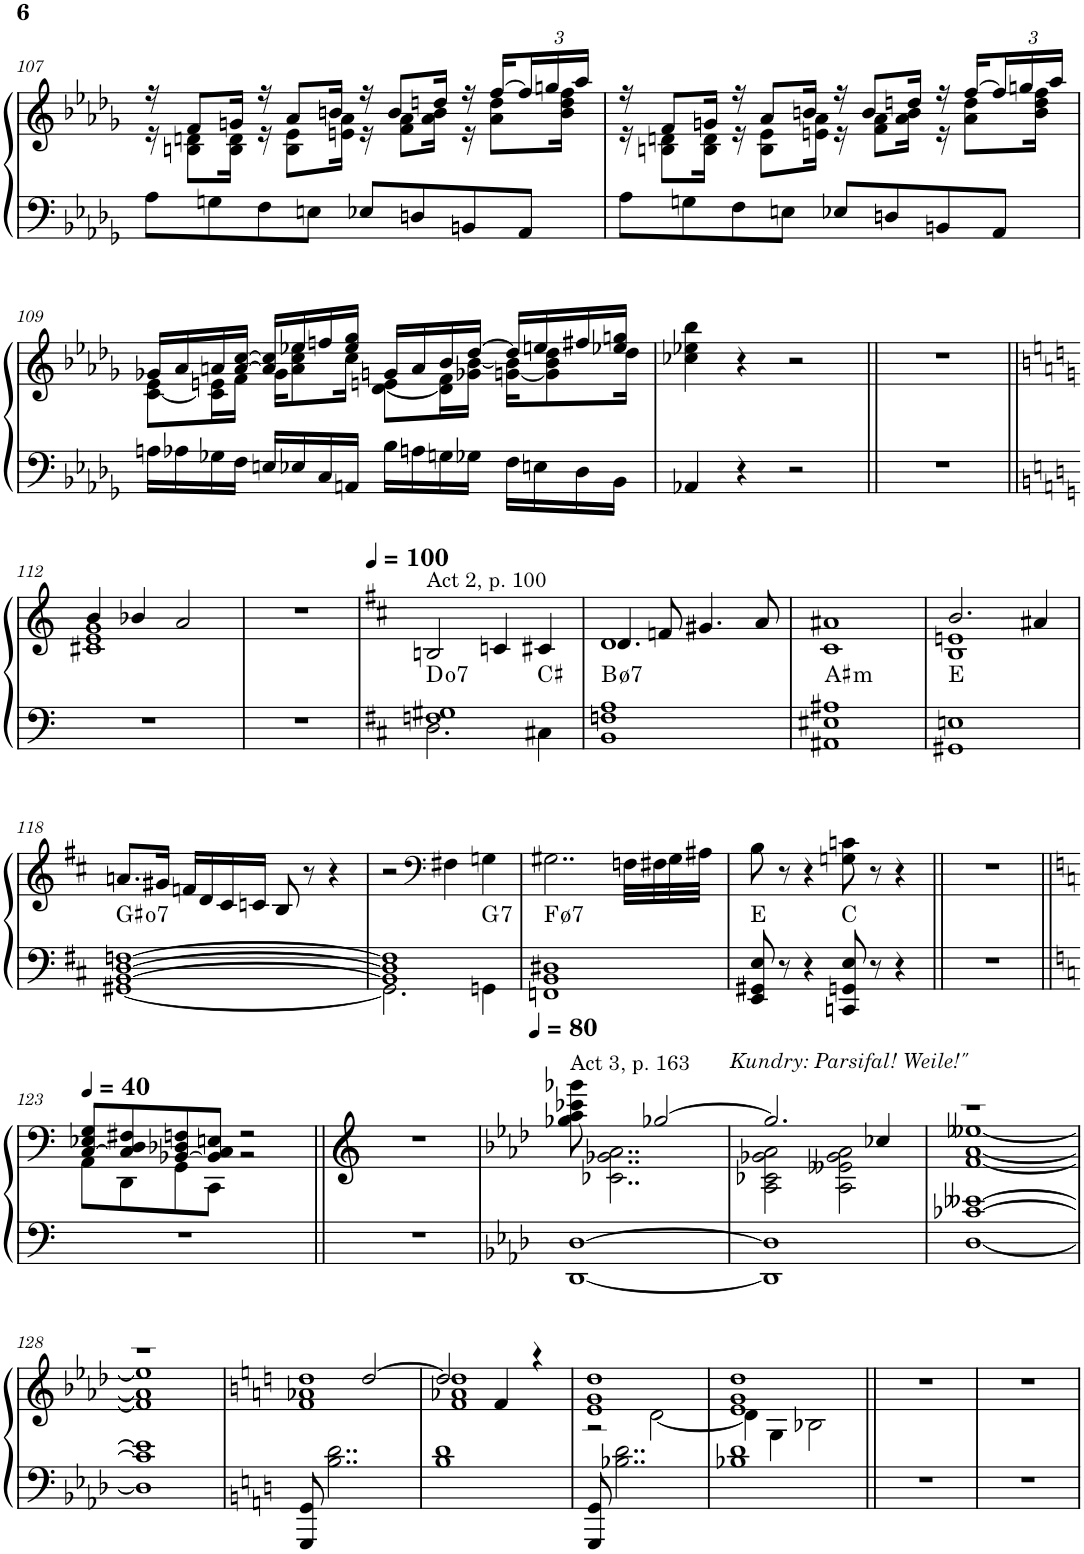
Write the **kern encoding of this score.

**kern	**kern	**harte
*part1	*part1	*part1
*staff2	*staff1	*
*I"Piano	*	*
*I'Pno.	*	*
!!LO:PB:g=z
*clefF4	*clefG2	*
*k[b-e-a-d-g-]	*k[b-e-a-d-g-]	*
*M4/4	*M4/4	*
=107	=107	=107
*	*^	*
8A-\L	16r	16r	.
.	8f/L	8Bn\ 8dn\L	.
8Gn\	.	.	.
.	16gn/Jk	16B\ 16d\Jk	.
8F\	16r	16r	.
.	8a-/L	8B\ 8e-\L	.
8En\J	.	.	.
.	16bn/Jk	16en\ 16a-\Jk	.
8E-X/L	16r	16r	.
.	8b/L	8f\ 8a-\L	.
8Dn/	.	.	.
.	16ddn/Jk	16a-\ 16b\Jk	.
8BBn/	16r	16r	.
.	[16ff/LL	8a-\ 8dd\L	.
*	*Xbrackettup	*	*
8AA-/J	24ff/]	.	.
.	24ggn/	.	.
.	.	16b\ 16dd\ 16ff\Jk	.
.	24aa-/JJ	.	.
=108	=108	=108	=108
8A-\L	16r	16r	.
.	8f/L	8Bn\ 8dn\L	.
8Gn\	.	.	.
.	16gn/Jk	16B\ 16d\Jk	.
8F\	16r	16r	.
.	8a-/L	8B\ 8e-\L	.
8En\J	.	.	.
.	16bn/Jk	16en\ 16a-\Jk	.
8E-X/L	16r	16r	.
.	8b/L	8f\ 8a-\L	.
8Dn/	.	.	.
.	16ddn/Jk	16a-\ 16b\Jk	.
8BBn/	16r	16r	.
.	[16ff/LL	8a-\ 8dd\L	.
8AA-/J	24ff/]	.	.
.	24ggn/	.	.
.	.	16b\ 16dd\ 16ff\Jk	.
.	24aa-/JJ	.	.
!!LO:LB:g=z	!!
=109	=109	=109	=109
16An\LL	16g-X/LL	[8c\ 8e-\L	.
16A-X\	16a-/	.	.
16G-X\	16an/	16c\] 16en\L	.
16F\JJ	[16a/ [16cc/JJ	16f\JJ	.
16En/LL	16a/] 16cc/]LL	16g-\KL	.
16E-X/	16ee-X/	8a\ 8cc\ 8ee-\	.
16C/	16ffn/	.	.
16AAn/JJ	16ee-/ 16gg-/JJ	16cc\Jk	.
16B-\LL	16gn/LL	[8d-\ 8en\L	.
16An\	16a/	.	.
16Gn\	16b-/	16d-\] 16f\L	.
16G-X\JJ	[16dd-/JJ	16g-X\ [16b-\JJ	.
16F\LL	16dd-/LL]	[16gn\ 16b-\]KL	.
16En\	16een/	8g\] 8b-\ 8dd-\	.
16D-\	16ff#X/	.	.
16BB-\JJ	16ee-X/ 16ggn/JJ	16dd-\Jk	.
*	*v	*v	*
=110	=110	=110
4AA-X/	4cc-X\ 4ee-X\ 4bb-\	.
4r	4r	.
2r	2r	.
=111||	=111||	=111||
1r	1r	.
!!LO:LB:g=z
=112||	=112||	=112||
*k[]	*k[]	*
*	*^	*
1r	4b/	1c#X 1e 1g	.
.	4b-X/	.	.
.	2a/	.	.
*	*v	*v	*
=113	=113	=113
1r	1r	.
=114	=114	=114
*k[f#c#]	*k[f#c#]	*
*	*MM100	*
*^	*	*
!	!	!LO:TX:a:t=Act 2, p. 100	!LO:H:kt=7
1Fn 1G#X	2.D\	2Bn/	D:dim7
.	.	4cn/	.
.	4C#X\	4c#X/	C#:maj
=115	=115	=115	=115
*	*	*^	*
!	!	!	!	!LO:H:kt=7
1Fn 1A	1BB	4.d/	1d	B:hdim7
.	.	8fn/	.	.
.	.	4.g#X/	.	.
.	.	8a/	.	.
=116	=116	=116	=116	=116
!	!	!	!	!LO:H:kt=m
1E#X 1A#X	1AA#X	1a#X	1c#	A#:min
=117	=117	=117	=117	=117
1En	1GG#X	2.b/	1B 1en	E:maj
.	.	4a#X/	.	.
*	*	*v	*v	*
!!LO:LB:g=z
=118	=118	=118	=118
!	!	!	!LO:H:kt=7
[1BB [1D [1Fn	[1GG#X	8.an/L	G#:dim7
.	.	16g#X/Jk	.
.	.	16fn/LL	.
.	.	16d/	.
.	.	16c#/	.
.	.	16cn/JJ	.
.	.	8B/	.
.	.	8r	.
.	.	4r	.
=119	=119	=119	=119
1BB] 1D] 1F]	2.GG#\]	2r	.
*	*	*clefF4	*
.	.	4F#X\	.
!	!	!	!LO:H:kt=7
.	4GGn\	4Gn\	G:7
=120	=120	=120	=120
!	!	!	!LO:H:kt=7
1BB 1D#X	1FFn	2..G#X\	F:hdim7
.	.	32Fn\LLL	.
.	.	32F#X\	.
.	.	32G#\	.
.	.	32A#X\JJJ	.
*v	*v	*	*
=121	=121	=121
8EE/ 8GG#X/ 8E/	8B\	E:maj
8r	8r	.
4r	4r	.
8CCn/ 8GGn/ 8E/	8Gn\ 8cn\	C:maj
8r	8r	.
4r	4r	.
=122||	=122||	=122||
1r	1r	.
!!LO:LB:g=z
=123||	=123||	=123||
*k[]	*k[]	*
*	*MM40	*
*	*^	*
1r	[8C/ 8E-X/ 8G/L	8AA\L	.
.	8C/] 8D/ 8F#X/	8DD\	.
.	[8BB-X/ 8D-X/ 8Fn/	8GG\	.
.	8BB-/] 8C/ 8En/J	8CC\J	.
.	2r	2r	.
*	*v	*v	*
=124||	=124||	=124||
1r	1r	.
=125	=125	=125
*k[b-e-a-d-]	*k[b-e-a-d-]	*
*	*MM80	*
*	*^	*
!	!LO:TX:a:t=Act 3, p. 163	!	!
[1DD- [1D-	2ryy	8gg-X\ 8aa-\ 8ccc-X\ 8ggg-X\	.
.	.	2..c-X\ 2..g-X\ 2..a-\	.
!	!LO:TX:a:i:t=Kundry&colon; Parsifal! Weile!"	!	!
.	[2gg-X/	.	.
=126	=126	=126	=126
1DD-] 1D-]	2.gg-/]	2A-\ 2c-X\ 2g-X\ 2a-\	.
.	.	2A-\ 2e--X\ 2g-\ 2a-\	.
.	4cc-X/	.	.
=127	=127	=127	=127
[1D- [1c-X [1e--X	1r	[1f [1a- [1ee--X	.
!!LO:LB:g=z	!!
=128	=128	=128	=128
1D-] 1c-] 1e--]	1r	1f] 1a-] 1ee--]	.
=129	=129	=129	=129
*k[]	*k[]	*	*
8GGG/ 8GG/	2ryy	1f 1a-X 1dd	.
2..B\ 2..d\	.	.	.
.	[2dd/	.	.
=130	=130	=130	=130
1B 1d	2dd/]	1f 1a-X 1dd	.
.	4f/	.	.
.	4r	.	.
=131	=131	=131	=131
8GGG/ 8GG/	1e 1g 1dd	2r	.
2..B-X\ 2..d\	.	.	.
.	.	[2d\	.
=132	=132	=132	=132
1B-X 1d	1e 1g 1dd	4d\]	.
.	.	4G\	.
.	.	2B-X\	.
*	*v	*v	*
=133||	=133||	=133||
1r	1r	.
=134	=134	=134
1r	1r	.
=	=	=
*-	*-	*-
